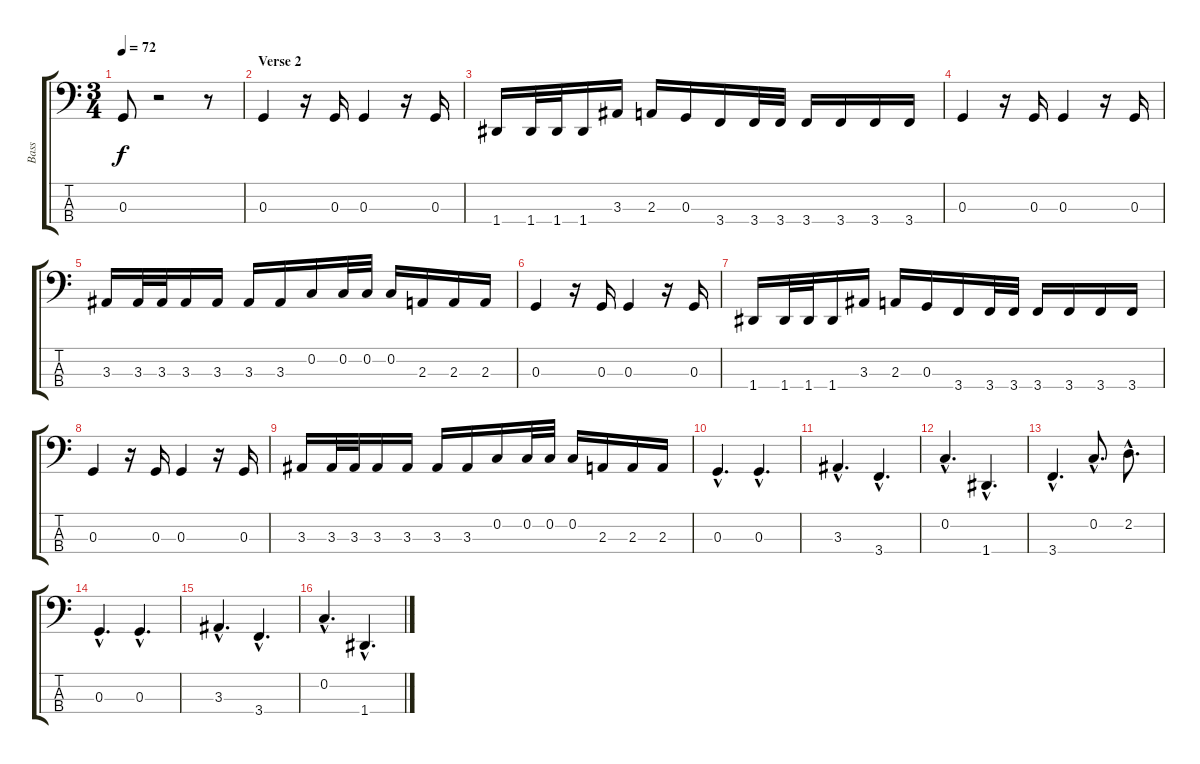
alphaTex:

\track ("Bass" "Bass") {instrument electricbassfinger}
\staff {score tabs}
\tuning (F2 C2 G1 D1) {hide}
\ts (3 4)
\tempo 72
\clef f4
\ks c
0.3.8{dy f} r.2 r.8 |
\section ("" "Verse 2")
0.3.4 r.16 0.3.16 0.3.4 r.16 0.3.16 |
1.4.16 1.4.32 1.4.32 1.4.16 3.3.16 2.3.16 0.3.16 3.4.16 3.4.32 3.4.32 3.4.16 3.4.16 3.4.16 3.4.16 |
0.3.4 r.16 0.3.16 0.3.4 r.16 0.3.16 |
3.3.16 3.3.32 3.3.32 3.3.16 3.3.16 3.3.16 3.3.16 0.2.16 0.2.32 0.2.32 0.2.16 2.3.16 2.3.16 2.3.16 |
0.3.4 r.16 0.3.16 0.3.4 r.16 0.3.16 |
1.4.16 1.4.32 1.4.32 1.4.16 3.3.16 2.3.16 0.3.16 3.4.16 3.4.32 3.4.32 3.4.16 3.4.16 3.4.16 3.4.16 |
0.3.4 r.16 0.3.16 0.3.4 r.16 0.3.16 |
3.3.16 3.3.32 3.3.32 3.3.16 3.3.16 3.3.16 3.3.16 0.2.16 0.2.32 0.2.32 0.2.16 2.3.16 2.3.16 2.3.16 |
0.3{hac}.4{d} 0.3{hac}.4{d} |
3.3{hac}.4{d} 3.4{hac}.4{d} |
0.2{hac}.4{d} 1.4{hac}.4{d} |
3.4{hac}.4{d} 0.2{hac}.8{d} 2.2{hac}.8{d} |
0.3{hac}.4{d} 0.3{hac}.4{d} |
3.3{hac}.4{d} 3.4{hac}.4{d} |
0.2{hac}.4{d} 1.4{hac}.4{d}
